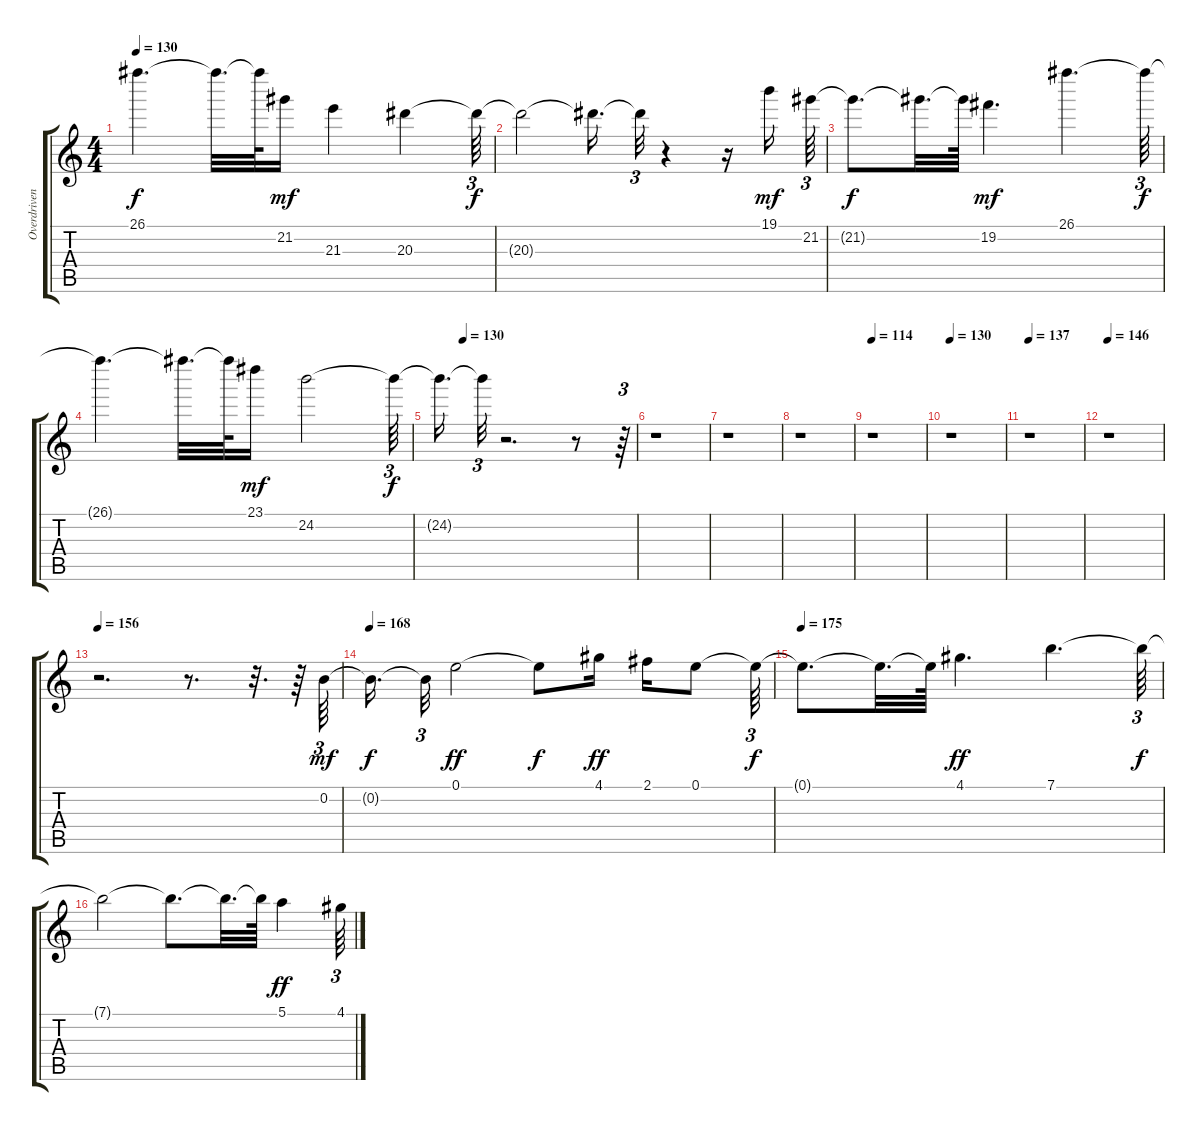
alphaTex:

\track ("Overdriven Guitar Neck P/up." "Overdriven") {instrument overdrivenguitar}
\staff {score tabs}
\tuning (E4 B3 G3 D3 A2 E2) {hide}
\ts (4 4)
\tempo 130
\clef g2
\ks c
26.1{t}.4{d dy f} 26.1{t}.32{d} 26.1{t}.64 21.2.16{dy mf} 21.3.4 20.3.4 20.3{t}.64{tu (3 2) dy f} |
20.3{t}.2 20.3{t}.16{d} 20.3{t}.32{tu (3 2)} r.4 r.16 19.1.16{dy mf} 21.2.64{tu (3 2)} |
21.2{t}.8{d dy f} 21.2{t}.32{d} 21.2{t}.64 19.2.4{d dy mf} 26.1.4{d} 26.1{t}.64{tu (3 2) dy f} |
26.1{t}.4{d} 26.1{t}.32{d} 26.1{t}.64 23.1.16{dy mf} 24.2.2 24.2{t}.64{tu (3 2) dy f} |
\tempo (130 0.125)
24.2{t}.16{d} 24.2{t}.32{tu (3 2)} r.2{d} r.8 r.64{tu (3 2)} |
r.1 |
r.1 |
r.1 |
\tempo 114
r.1 |
\tempo 130
r.1 |
\tempo 137
r.1 |
\tempo 146
r.1 |
\tempo 156
r.2{d} r.8{d} r.32{d} r.64 0.2.64{tu (3 2) dy mf} |
\tempo 168
0.2{t}.16{d dy f} 0.2{t}.32{tu (3 2)} 0.1.2{dy ff} 0.1{t}.8{dy f} 4.1.16{dy ff} 2.1.16 0.1.8 0.1{t}.64{tu (3 2) dy f} |
\tempo 175
0.1{t}.8{d} 0.1{t}.32{d} 0.1{t}.64 4.1.4{d dy ff} 7.1.4{d} 7.1{t}.64{tu (3 2) dy f} |
7.1{t}.2 7.1{t}.8{d} 7.1{t}.32{d} 7.1{t}.64 5.1.4{dy ff} 4.1.64{tu (3 2)}
